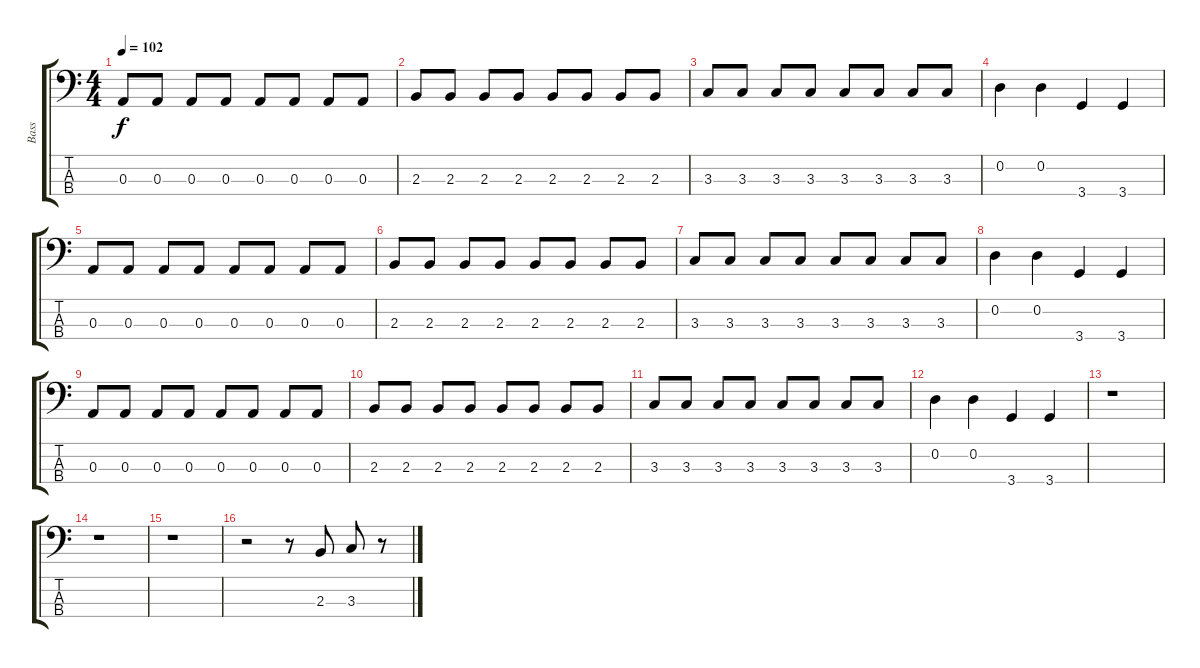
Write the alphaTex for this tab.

\track ("Bass" "Bass") {instrument electricbasspick}
\staff {score tabs}
\tuning (G2 D2 A1 E1) {hide}
\ts (4 4)
\tempo 102
\clef f4
\ks c
0.3.8{dy f} 0.3.8 0.3.8 0.3.8 0.3.8 0.3.8 0.3.8 0.3.8 |
2.3.8 2.3.8 2.3.8 2.3.8 2.3.8 2.3.8 2.3.8 2.3.8 |
3.3.8 3.3.8 3.3.8 3.3.8 3.3.8 3.3.8 3.3.8 3.3.8 |
0.2.4 0.2.4 3.4.4 3.4.4 |
0.3.8 0.3.8 0.3.8 0.3.8 0.3.8 0.3.8 0.3.8 0.3.8 |
2.3.8 2.3.8 2.3.8 2.3.8 2.3.8 2.3.8 2.3.8 2.3.8 |
3.3.8 3.3.8 3.3.8 3.3.8 3.3.8 3.3.8 3.3.8 3.3.8 |
0.2.4 0.2.4 3.4.4 3.4.4 |
0.3.8 0.3.8 0.3.8 0.3.8 0.3.8 0.3.8 0.3.8 0.3.8 |
2.3.8 2.3.8 2.3.8 2.3.8 2.3.8 2.3.8 2.3.8 2.3.8 |
3.3.8 3.3.8 3.3.8 3.3.8 3.3.8 3.3.8 3.3.8 3.3.8 |
0.2.4 0.2.4 3.4.4 3.4.4 |
r.1 |
r.1 |
r.1 |
r.2 r.8 2.3.8 3.3.8 r.8
